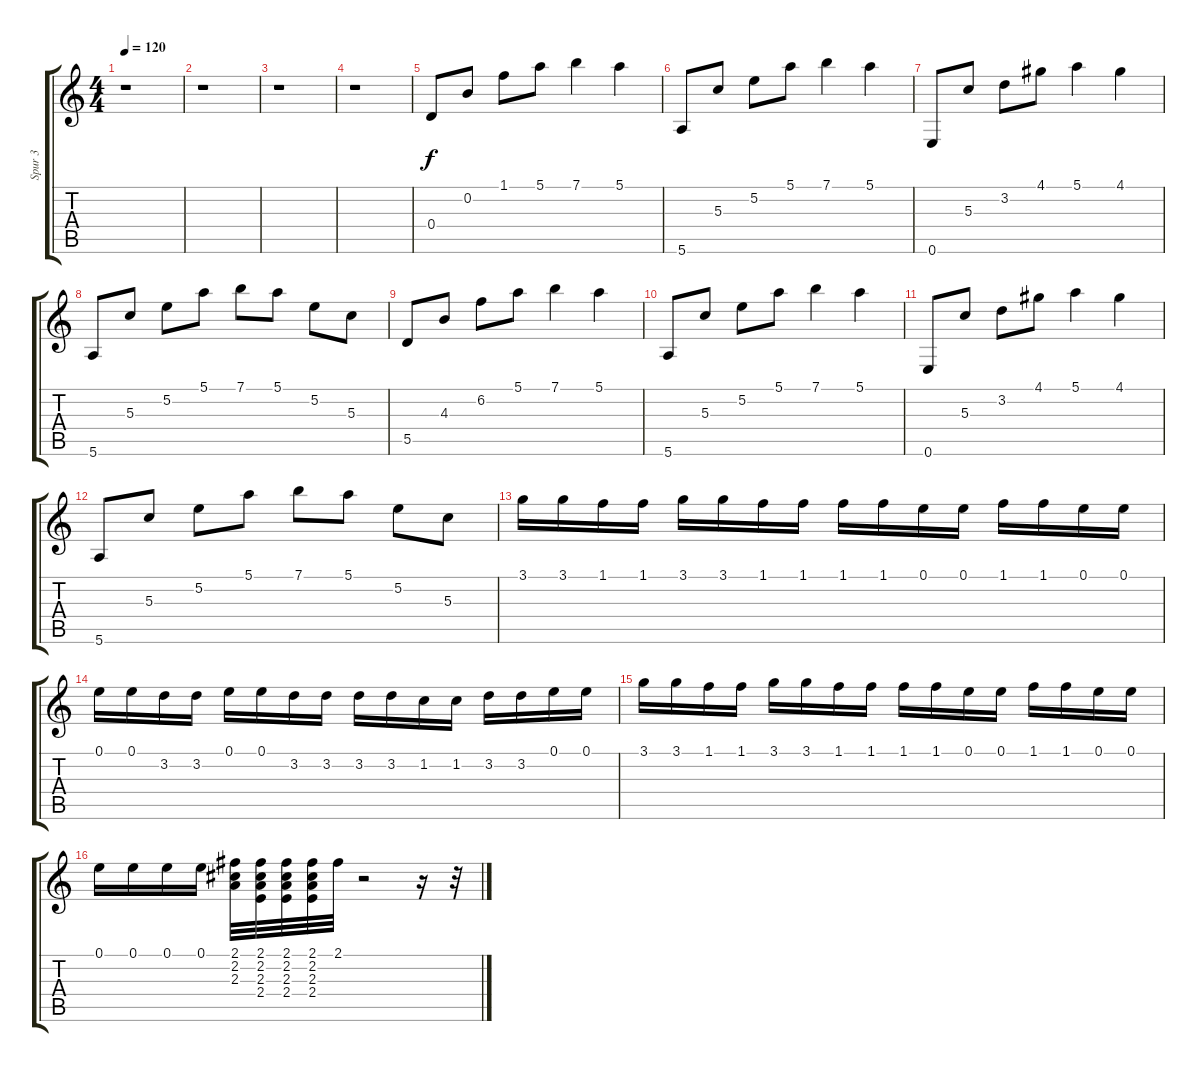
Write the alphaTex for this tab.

\track ("Spur 3" "Spur 3") {instrument acousticguitarnylon}
\staff {score tabs}
\tuning (E4 B3 G3 D3 A2 E2) {hide}
\ts (4 4)
\tempo 120
\clef g2
\ks c
r.1{dy f instrument acousticguitarnylon} |
r.1 |
r.1 |
r.1 |
0.4.8 0.2.8 1.1.8 5.1.8 7.1.4 5.1.4 |
5.6.8 5.3.8 5.2.8 5.1.8 7.1.4 5.1.4 |
0.6.8 5.3.8 3.2.8 4.1.8 5.1.4 4.1.4 |
5.6.8 5.3.8 5.2.8 5.1.8 7.1.8 5.1.8 5.2.8 5.3.8 |
5.5.8 4.3.8 6.2.8 5.1.8 7.1.4 5.1.4 |
5.6.8 5.3.8 5.2.8 5.1.8 7.1.4 5.1.4 |
0.6.8 5.3.8 3.2.8 4.1.8 5.1.4 4.1.4 |
5.6.8 5.3.8 5.2.8 5.1.8 7.1.8 5.1.8 5.2.8 5.3.8 |
3.1.16 3.1.16 1.1.16 1.1.16 3.1.16 3.1.16 1.1.16 1.1.16 1.1.16 1.1.16 0.1.16 0.1.16 1.1.16 1.1.16 0.1.16 0.1.16 |
0.1.16 0.1.16 3.2.16 3.2.16 0.1.16 0.1.16 3.2.16 3.2.16 3.2.16 3.2.16 1.2.16 1.2.16 3.2.16 3.2.16 0.1.16 0.1.16 |
3.1.16 3.1.16 1.1.16 1.1.16 3.1.16 3.1.16 1.1.16 1.1.16 1.1.16 1.1.16 0.1.16 0.1.16 1.1.16 1.1.16 0.1.16 0.1.16 |
0.1.16 0.1.16 0.1.16 0.1.16 (2.1 2.2 2.3).32 (2.1 2.2 2.3 2.4).32 (2.1 2.2 2.3 2.4).32 (2.1 2.2 2.3 2.4).32 2.1.32 r.2 r.16 r.32
